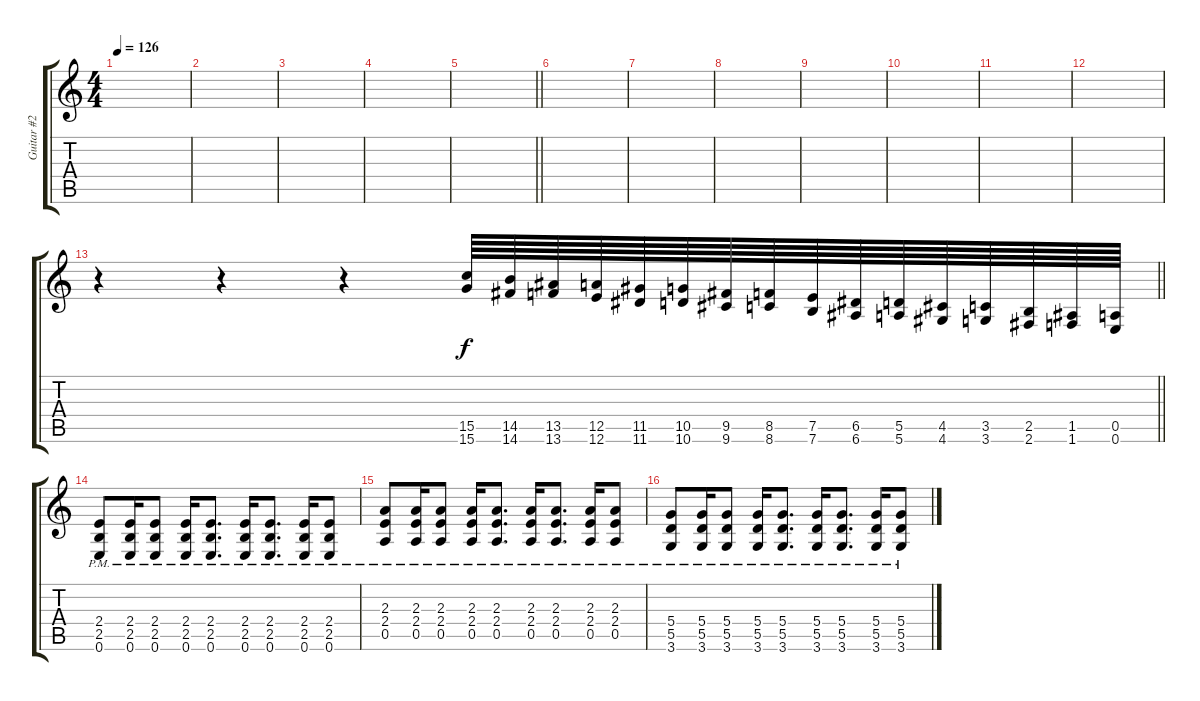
\track ("Guitar #2" "Guitar #2") {instrument overdrivenguitar}
\staff {score tabs}
\tuning (E4 B3 G3 D3 A2 E2) {hide}
\ts (4 4)
\tempo 126
\clef g2
\ks c
|
|
|
|
\barLineRight lightlight
|
|
|
|
|
|
|
|
\barLineRight lightlight
r.4 r.4 r.4 (15.5 15.6).64 (14.5 14.6).64 (13.5 13.6).64 (12.5 12.6).64 (11.5 11.6).64 (10.5 10.6).64 (9.5 9.6).64 (8.5 8.6).64 (7.5 7.6).64 (6.5 6.6).64 (5.5 5.6).64 (4.5 4.6).64 (3.5 3.6).64 (2.5 2.6).64 (1.5 1.6).64 (0.5 0.6).64 |
\section ("" "")
(2.4{pm} 2.5{pm} 0.6{pm}).8 (2.4{pm} 2.5{pm} 0.6{pm}).16 (2.4{pm} 2.5{pm} 0.6{pm}).8 (2.4{pm} 2.5{pm} 0.6{pm}).16 (2.4{pm} 2.5{pm} 0.6{pm}).8{d} (2.4{pm} 2.5{pm} 0.6{pm}).16 (2.4{pm} 2.5{pm} 0.6{pm}).8{d} (2.4{pm} 2.5{pm} 0.6{pm}).16 (2.4{pm} 2.5{pm} 0.6{pm}).8 |
(2.3{pm} 2.4{pm} 0.5{pm}).8 (2.3{pm} 2.4{pm} 0.5{pm}).16 (2.3{pm} 2.4{pm} 0.5{pm}).8 (2.3{pm} 2.4{pm} 0.5{pm}).16 (2.3{pm} 2.4{pm} 0.5{pm}).8{d} (2.3{pm} 2.4{pm} 0.5{pm}).16 (2.3{pm} 2.4{pm} 0.5{pm}).8{d} (2.3{pm} 2.4{pm} 0.5{pm}).16 (2.3{pm} 2.4{pm} 0.5{pm}).8 |
(5.4{pm} 5.5{pm} 3.6{pm}).8 (5.4{pm} 5.5{pm} 3.6{pm}).16 (5.4{pm} 5.5{pm} 3.6{pm}).8 (5.4{pm} 5.5{pm} 3.6{pm}).16 (5.4{pm} 5.5{pm} 3.6{pm}).8{d} (5.4{pm} 5.5{pm} 3.6{pm}).16 (5.4{pm} 5.5{pm} 3.6{pm}).8{d} (5.4{pm} 5.5{pm} 3.6{pm}).16 (5.4{pm} 5.5{pm} 3.6{pm}).8
